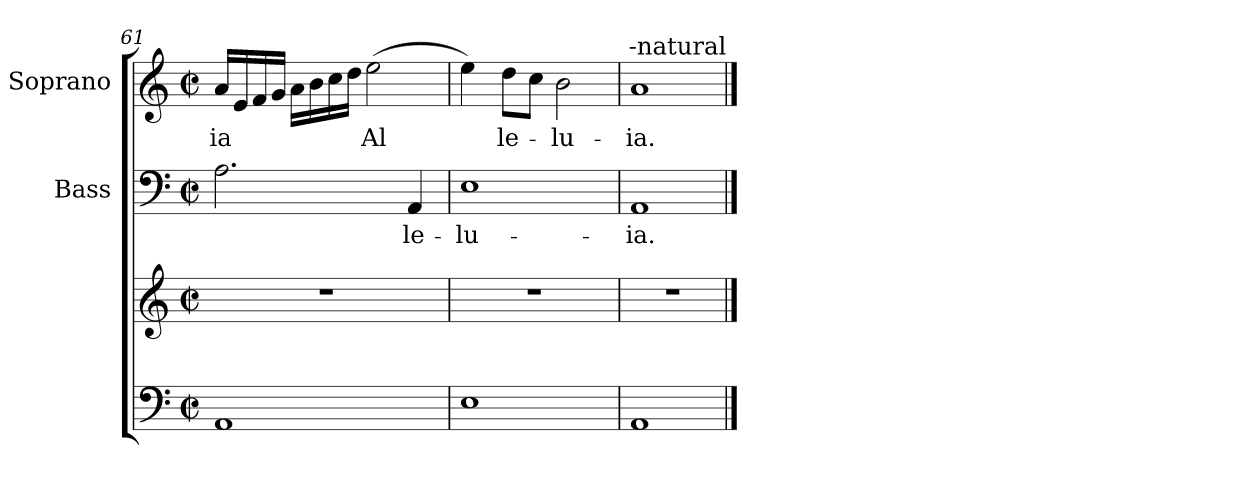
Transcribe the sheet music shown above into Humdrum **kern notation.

**kern	**kern	**kern	**text	**kern	**text
*part3	*part3	*part2	*part2	*part1	*part1
*staff4	*staff3	*staff2	*staff2	*staff1	*staff1
*	*	*I"Bass	*	*I"Soprano	*
*	*	*I'B	*	*I'S	*
*clefF4	*clefG2	*clefF4	*	*clefG2	*
*k[]	*k[]	*k[]	*	*k[]	*
*C:	*C:	*C:	*	*C:	*
*M2/2	*M2/2	*M2/2	*	*M2/2	*
*met(c|)	*met(c|)	*met(c|)	*	*met(c|)	*
=61	=61	=61	=61	=61	=61
1AA	1r	2.A\	.	16a/LL	-ia
.	.	.	.	16e/	.
.	.	.	.	16f/	.
.	.	.	.	16g/JJ	.
.	.	.	.	16a\LL	.
.	.	.	.	16b\	.
.	.	.	.	16cc\	.
.	.	.	.	16dd\JJ	.
.	.	.	.	(2ee\	Al
.	.	4AA/	-le-	.	.
=62	=62	=62	=62	=62	=62
1E	1r	1E	-lu-	4ee\)	.
.	.	.	.	8dd\L	le-
.	.	.	.	8cc\J	.
.	.	.	.	2b\	-lu-
=63	=63	=63	=63	=63	=63
1AA	1r	1AA	-ia.	1a	-ia.
!	!	!	!	!LO:TX:a:t=-natural	!
==	==	==	==	==	==
*-	*-	*-	*-	*-	*-
